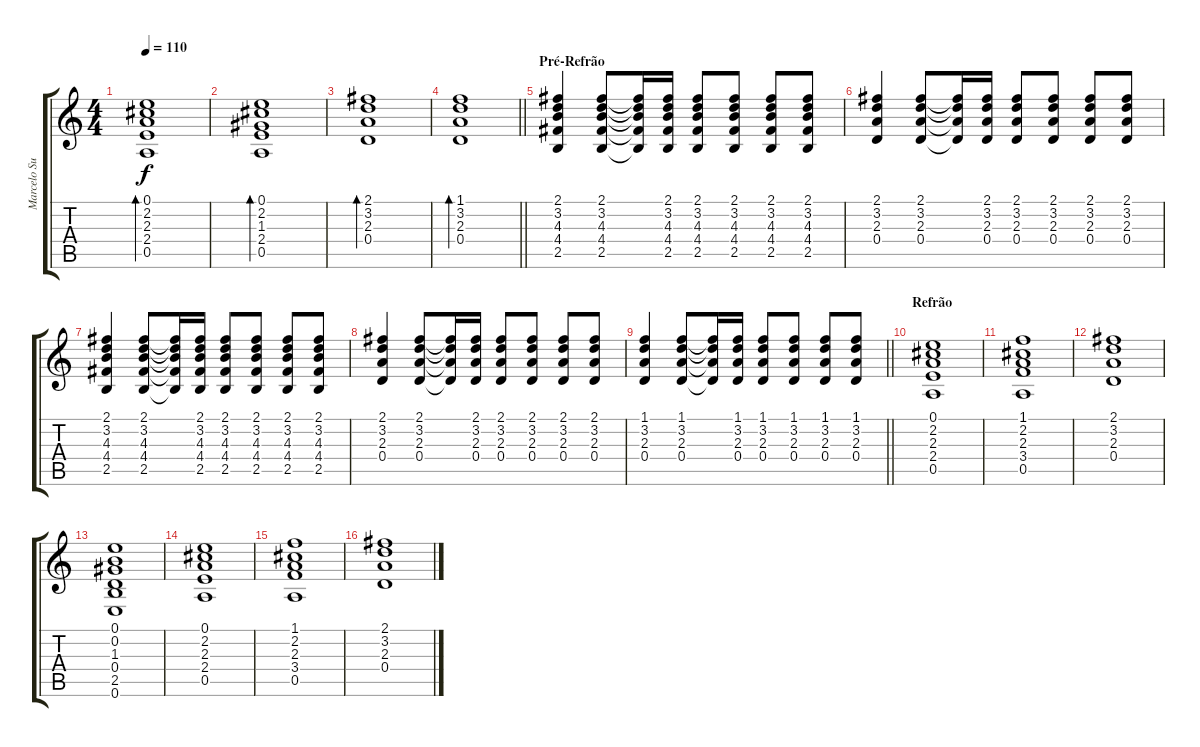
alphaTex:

\track ("Marcelo Sussekind" "Marcelo Su") {instrument acousticguitarsteel}
\staff {score tabs}
\tuning (E4 B3 G3 D3 A2 E2) {hide}
\ts (4 4)
\tempo 110
\clef g2
\ks c
(0.1 2.2 2.3 2.4 0.5).1{bd 240 dy f} |
(0.1 2.2 1.3 2.4 0.5).1{bd 240} |
(2.1 3.2 2.3 0.4).1{bd 240} |
\barLineRight lightlight
(1.1 3.2 2.3 0.4).1{bd 240} |
\section ("" "Pré-Refrão")
(2.1 3.2 4.3 4.4 2.5).4 (2.1 3.2 4.3 4.4 2.5).8 (2.1{t} 3.2{t} 4.3{t} 4.4{t} 2.5{t}).16 (2.1 3.2 4.3 4.4 2.5).16 (2.1 3.2 4.3 4.4 2.5).8 (2.1 3.2 4.3 4.4 2.5).8 (2.1 3.2 4.3 4.4 2.5).8 (2.1 3.2 4.3 4.4 2.5).8 |
(2.1 3.2 2.3 0.4).4 (2.1 3.2 2.3 0.4).8 (2.1{t} 3.2{t} 2.3{t} 0.4{t}).16 (2.1 3.2 2.3 0.4).16 (2.1 3.2 2.3 0.4).8 (2.1 3.2 2.3 0.4).8 (2.1 3.2 2.3 0.4).8 (2.1 3.2 2.3 0.4).8 |
(2.1 3.2 4.3 4.4 2.5).4 (2.1 3.2 4.3 4.4 2.5).8 (2.1{t} 3.2{t} 4.3{t} 4.4{t} 2.5{t}).16 (2.1 3.2 4.3 4.4 2.5).16 (2.1 3.2 4.3 4.4 2.5).8 (2.1 3.2 4.3 4.4 2.5).8 (2.1 3.2 4.3 4.4 2.5).8 (2.1 3.2 4.3 4.4 2.5).8 |
(2.1 3.2 2.3 0.4).4 (2.1 3.2 2.3 0.4).8 (2.1{t} 3.2{t} 2.3{t} 0.4{t}).16 (2.1 3.2 2.3 0.4).16 (2.1 3.2 2.3 0.4).8 (2.1 3.2 2.3 0.4).8 (2.1 3.2 2.3 0.4).8 (2.1 3.2 2.3 0.4).8 |
\barLineRight lightlight
(1.1 3.2 2.3 0.4).4 (1.1 3.2 2.3 0.4).8 (1.1{t} 3.2{t} 2.3{t} 0.4{t}).16 (1.1 3.2 2.3 0.4).16 (1.1 3.2 2.3 0.4).8 (1.1 3.2 2.3 0.4).8 (1.1 3.2 2.3 0.4).8 (1.1 3.2 2.3 0.4).8 |
\section ("" "Refrão")
(0.1 2.2 2.3 2.4 0.5).1 |
(1.1 2.2 2.3 3.4 0.5).1 |
(2.1 3.2 2.3 0.4).1 |
(0.1 0.2 1.3 0.4 2.5 0.6).1 |
(0.1 2.2 2.3 2.4 0.5).1 |
(1.1 2.2 2.3 3.4 0.5).1 |
(2.1 3.2 2.3 0.4).1
